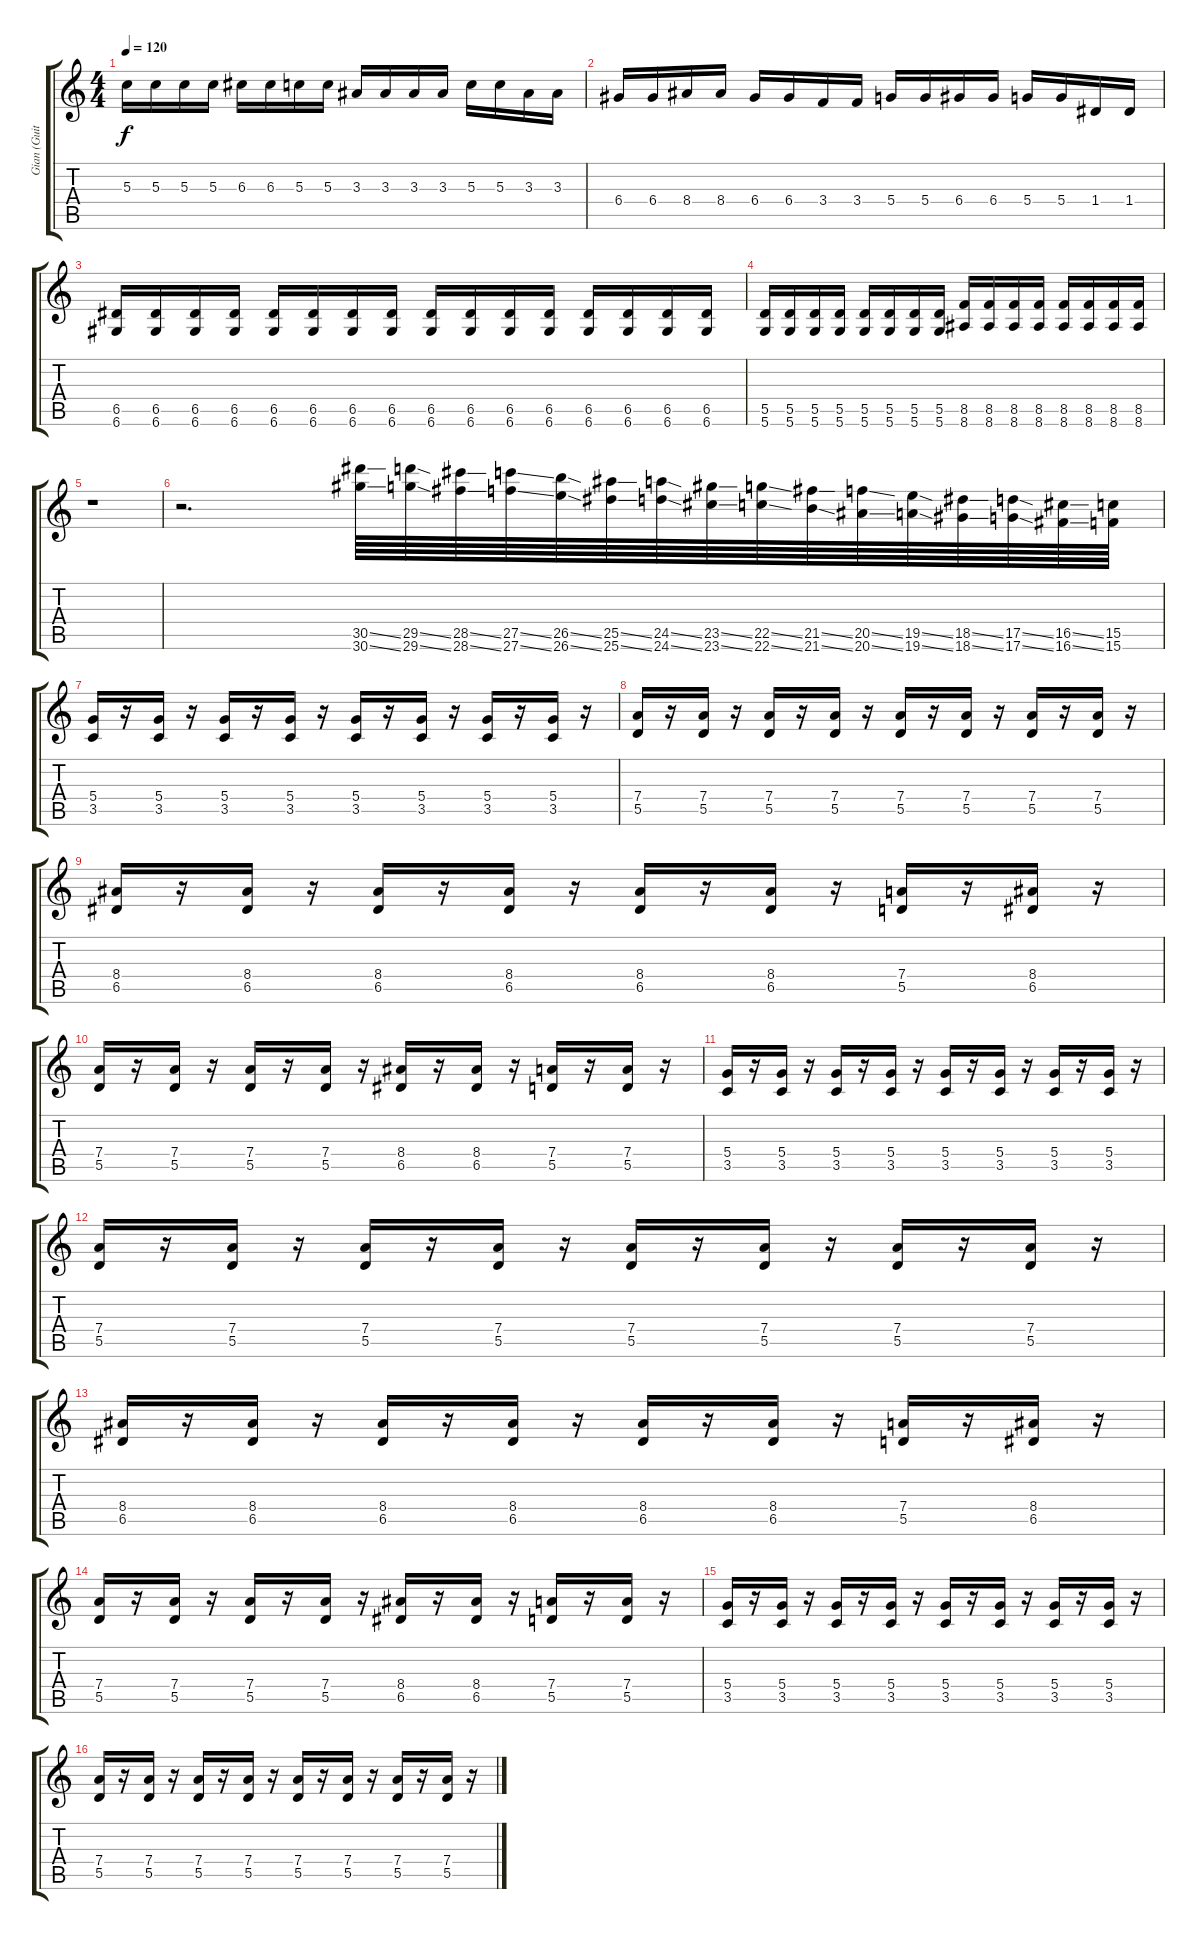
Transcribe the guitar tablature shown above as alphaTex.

\track ("Gian (Guitar)" "Gian (Guit") {instrument distortionguitar}
\staff {score tabs}
\tuning (E4 B3 G3 D3 A2 D2) {hide}
\ts (4 4)
\tempo 120
\clef g2
\ks c
5.3.16{dy f} 5.3.16 5.3.16 5.3.16 6.3.16 6.3.16 5.3.16 5.3.16 3.3.16 3.3.16 3.3.16 3.3.16 5.3.16 5.3.16 3.3.16 3.3.16 |
6.4.16 6.4.16 8.4.16 8.4.16 6.4.16 6.4.16 3.4.16 3.4.16 5.4.16 5.4.16 6.4.16 6.4.16 5.4.16 5.4.16 1.4.16 1.4.16 |
(6.5 6.6).16 (6.5 6.6).16 (6.5 6.6).16 (6.5 6.6).16 (6.5 6.6).16 (6.5 6.6).16 (6.5 6.6).16 (6.5 6.6).16 (6.5 6.6).16 (6.5 6.6).16 (6.5 6.6).16 (6.5 6.6).16 (6.5 6.6).16 (6.5 6.6).16 (6.5 6.6).16 (6.5 6.6).16 |
(5.5 5.6).16 (5.5 5.6).16 (5.5 5.6).16 (5.5 5.6).16 (5.5 5.6).16 (5.5 5.6).16 (5.5 5.6).16 (5.5 5.6).16 (8.5 8.6).16 (8.5 8.6).16 (8.5 8.6).16 (8.5 8.6).16 (8.5 8.6).16 (8.5 8.6).16 (8.5 8.6).16 (8.5 8.6).16 |
r.1 |
r.2{d} (30.5{ss} 30.6{ss}).64 (29.5{ss} 29.6{ss}).64 (28.5{ss} 28.6{ss}).64 (27.5{ss} 27.6{ss}).64 (26.5{ss} 26.6{ss}).64 (25.5{ss} 25.6{ss}).64 (24.5{ss} 24.6{ss}).64 (23.5{ss} 23.6{ss}).64 (22.5{ss} 22.6{ss}).64 (21.5{ss} 21.6{ss}).64 (20.5{ss} 20.6{ss}).64 (19.5{ss} 19.6{ss}).64 (18.5{ss} 18.6{ss}).64 (17.5{ss} 17.6{ss}).64 (16.5{ss} 16.6{ss}).64 (15.5 15.6).64 |
(5.4 3.5).16 r.16 (5.4 3.5).16 r.16 (5.4 3.5).16 r.16 (5.4 3.5).16 r.16 (5.4 3.5).16 r.16 (5.4 3.5).16 r.16 (5.4 3.5).16 r.16 (5.4 3.5).16 r.16 |
(7.4 5.5).16 r.16 (7.4 5.5).16 r.16 (7.4 5.5).16 r.16 (7.4 5.5).16 r.16 (7.4 5.5).16 r.16 (7.4 5.5).16 r.16 (7.4 5.5).16 r.16 (7.4 5.5).16 r.16 |
(8.4 6.5).16 r.16 (8.4 6.5).16 r.16 (8.4 6.5).16 r.16 (8.4 6.5).16 r.16 (8.4 6.5).16 r.16 (8.4 6.5).16 r.16 (7.4 5.5).16 r.16 (8.4 6.5).16 r.16 |
(7.4 5.5).16 r.16 (7.4 5.5).16 r.16 (7.4 5.5).16 r.16 (7.4 5.5).16 r.16 (8.4 6.5).16 r.16 (8.4 6.5).16 r.16 (7.4 5.5).16 r.16 (7.4 5.5).16 r.16 |
(5.4 3.5).16 r.16 (5.4 3.5).16 r.16 (5.4 3.5).16 r.16 (5.4 3.5).16 r.16 (5.4 3.5).16 r.16 (5.4 3.5).16 r.16 (5.4 3.5).16 r.16 (5.4 3.5).16 r.16 |
(7.4 5.5).16 r.16 (7.4 5.5).16 r.16 (7.4 5.5).16 r.16 (7.4 5.5).16 r.16 (7.4 5.5).16 r.16 (7.4 5.5).16 r.16 (7.4 5.5).16 r.16 (7.4 5.5).16 r.16 |
(8.4 6.5).16 r.16 (8.4 6.5).16 r.16 (8.4 6.5).16 r.16 (8.4 6.5).16 r.16 (8.4 6.5).16 r.16 (8.4 6.5).16 r.16 (7.4 5.5).16 r.16 (8.4 6.5).16 r.16 |
(7.4 5.5).16 r.16 (7.4 5.5).16 r.16 (7.4 5.5).16 r.16 (7.4 5.5).16 r.16 (8.4 6.5).16 r.16 (8.4 6.5).16 r.16 (7.4 5.5).16 r.16 (7.4 5.5).16 r.16 |
(5.4 3.5).16 r.16 (5.4 3.5).16 r.16 (5.4 3.5).16 r.16 (5.4 3.5).16 r.16 (5.4 3.5).16 r.16 (5.4 3.5).16 r.16 (5.4 3.5).16 r.16 (5.4 3.5).16 r.16 |
(7.4 5.5).16 r.16 (7.4 5.5).16 r.16 (7.4 5.5).16 r.16 (7.4 5.5).16 r.16 (7.4 5.5).16 r.16 (7.4 5.5).16 r.16 (7.4 5.5).16 r.16 (7.4 5.5).16 r.16
